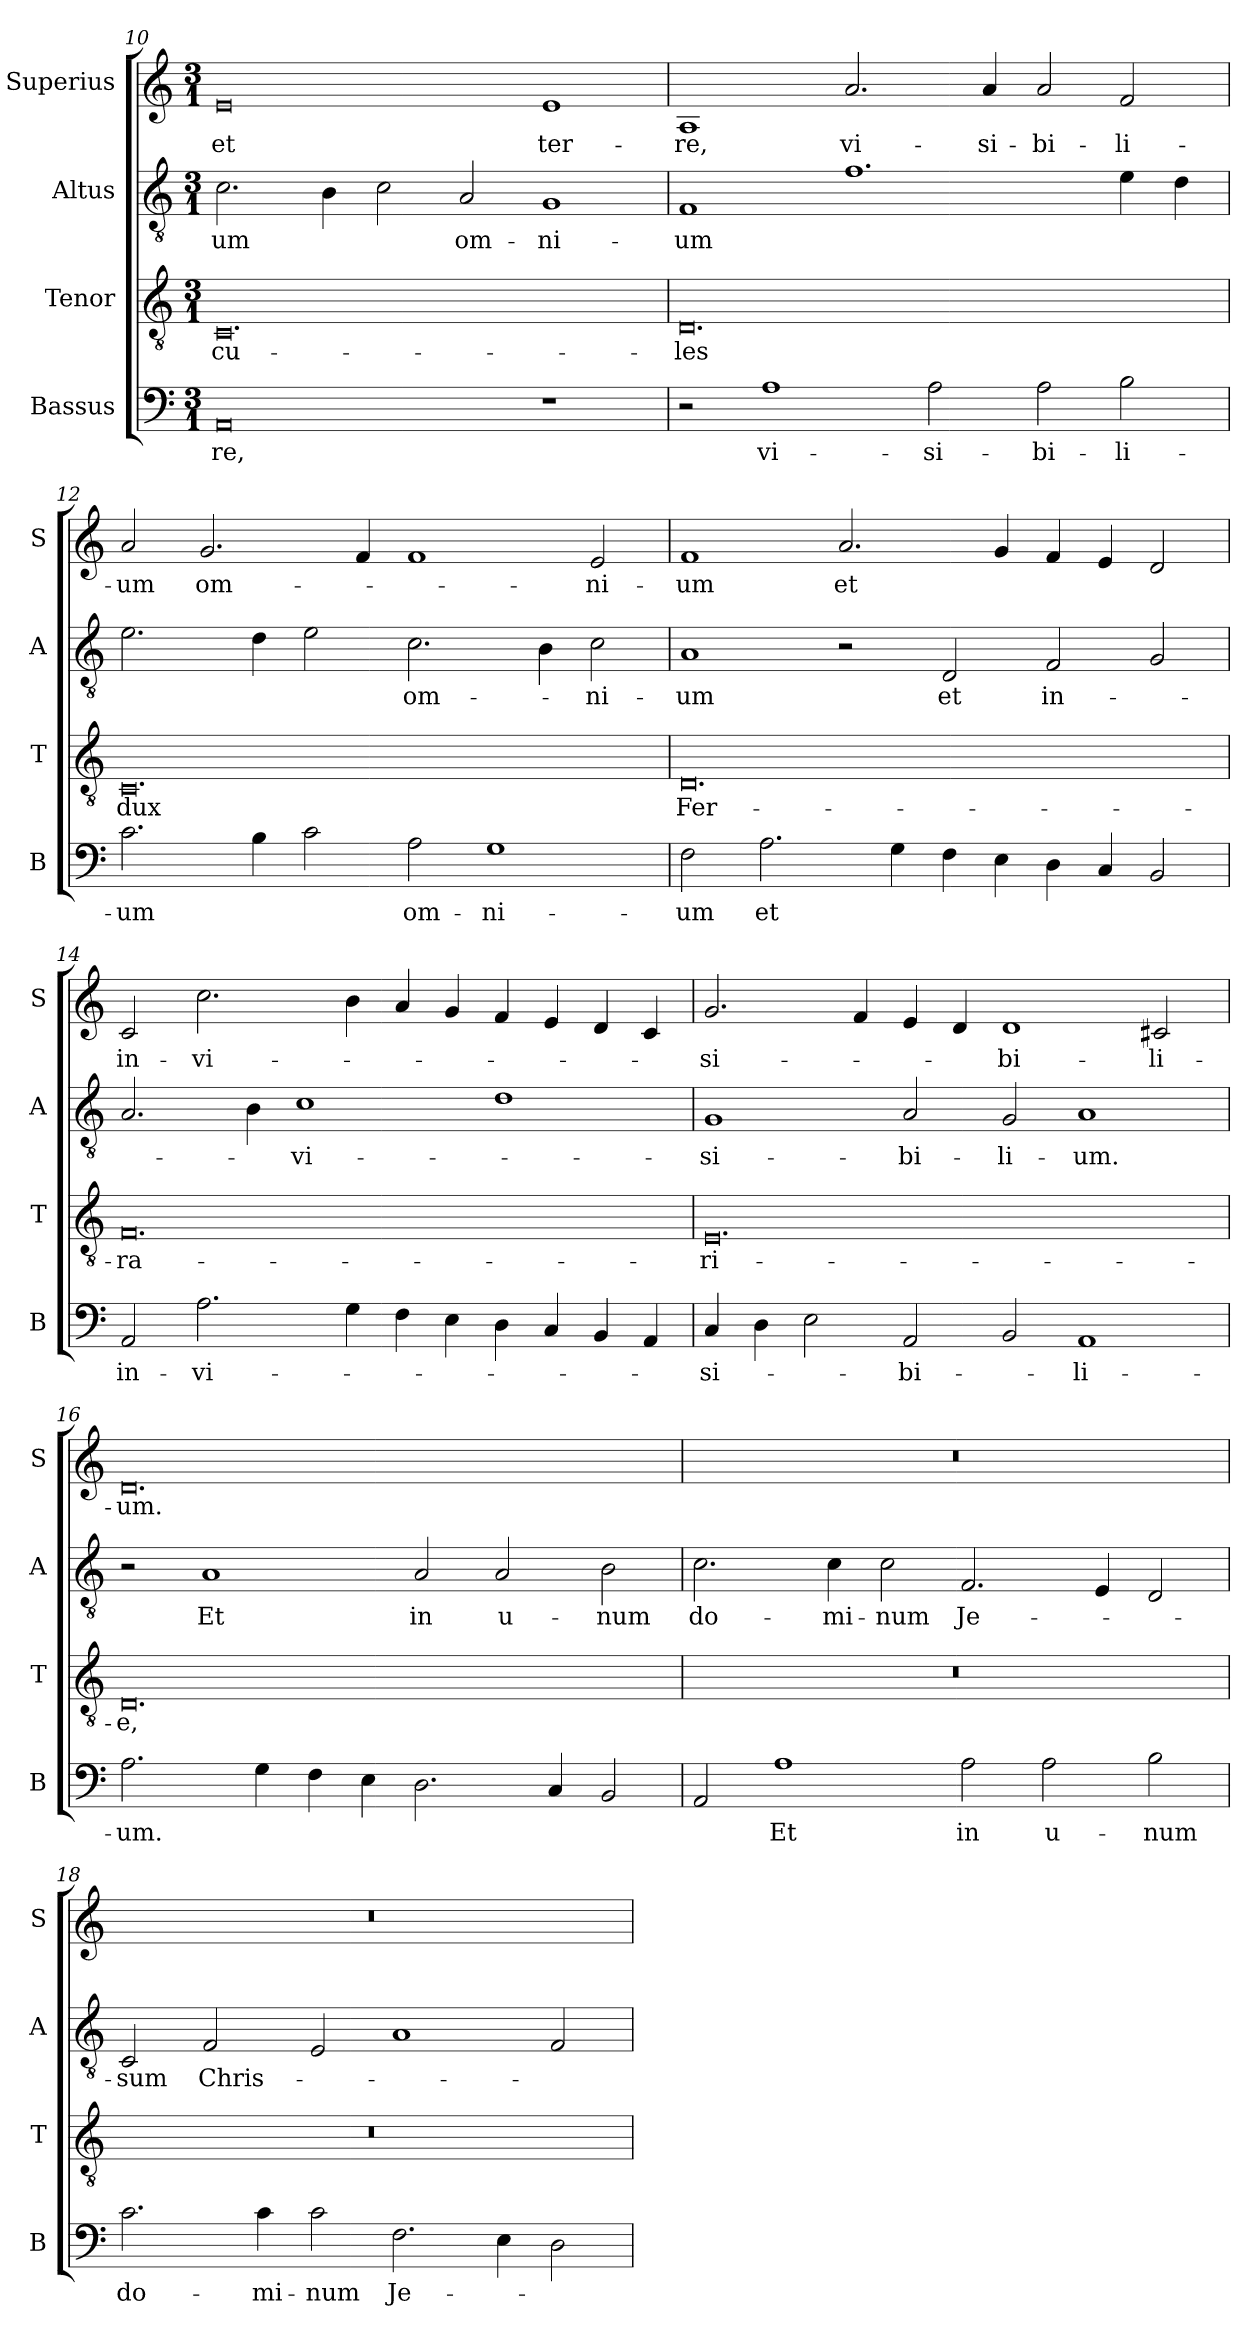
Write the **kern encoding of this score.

**kern	**text	**kern	**text	**kern	**text	**kern	**text
*part4	*part4	*part3	*part3	*part2	*part2	*part1	*part1
*staff4	*staff4	*staff3	*staff3	*staff2	*staff2	*staff1	*staff1
*I"Bassus	*	*I"Tenor	*	*I"Altus	*	*I"Superius	*
*I'B	*	*I'T	*	*I'A	*	*I'S	*
*clefF4	*	*clefGv2	*	*clefGv2	*	*clefG2	*
*k[]	*	*k[]	*	*k[]	*	*k[]	*
*M3/1	*	*M3/1	*	*M3/1	*	*M3/1	*
=10	=10	=10	=10	=10	=10	=10	=10
0AA	-re,	0.C	-cu-	2.c\	-um	0e	et
.	.	.	.	4B\	.	.	.
.	.	.	.	2c\	.	.	.
.	.	.	.	2A/	om-	.	.
1r	.	.	.	1G	-ni-	1e	ter-
=11	=11	=11	=11	=11	=11	=11	=11
2r	.	0.D	-les	1F	-um	1A	-re,
1A	vi-	.	.	.	.	.	.
.	.	.	.	1.f	.	2.a/	vi-
2A\	-si-	.	.	.	.	.	.
.	.	.	.	.	.	4a/	-si-
2A\	-bi-	.	.	.	.	2a/	-bi-
2B\	-li-	.	.	4e\	.	2f/	-li-
.	.	.	.	4d\	.	.	.
=12	=12	=12	=12	=12	=12	=12	=12
2.c\	-um	0.C	dux	2.e\	.	2a/	-um
.	.	.	.	.	.	2.g/	om-
4B\	.	.	.	4d\	.	.	.
2c\	.	.	.	2e\	.	.	.
.	.	.	.	.	.	4f/	.
2A\	om-	.	.	2.c\	om-	1f	.
1G	-ni-	.	.	.	.	.	.
.	.	.	.	4B\	.	.	.
.	.	.	.	2c\	-ni-	2e/	-ni-
=13	=13	=13	=13	=13	=13	=13	=13
2F\	-um	0.D	Fer-	1A	-um	1f	-um
2.A\	et	.	.	.	.	.	.
.	.	.	.	2r	.	2.a/	et
4G\	.	.	.	.	.	.	.
4F\	.	.	.	2D/	et	.	.
4E\	.	.	.	.	.	4g/	.
4D\	.	.	.	2F/	in-	4f/	.
4C/	.	.	.	.	.	4e/	.
2BB/	.	.	.	2G/	.	2d/	.
=14	=14	=14	=14	=14	=14	=14	=14
2AA/	in-	0.F	-ra-	2.A/	.	2c/	in-
2.A\	-vi-	.	.	.	.	2.cc\	-vi-
.	.	.	.	4B\	.	.	.
.	.	.	.	1c	-vi-	.	.
4G\	.	.	.	.	.	4b\	.
4F\	.	.	.	.	.	4a/	.
4E\	.	.	.	.	.	4g/	.
4D\	.	.	.	1d	.	4f/	.
4C/	.	.	.	.	.	4e/	.
4BB/	.	.	.	.	.	4d/	.
4AA/	.	.	.	.	.	4c/	.
=15	=15	=15	=15	=15	=15	=15	=15
4C/	-si-	0.E	-ri-	1G	-si-	2.g/	-si-
4D\	.	.	.	.	.	.	.
2E\	.	.	.	.	.	.	.
.	.	.	.	.	.	4f/	.
2AA/	-bi-	.	.	2A/	-bi-	4e/	.
.	.	.	.	.	.	4d/	.
2BB/	.	.	.	2G/	-li-	1d	-bi-
1AA	-li-	.	.	1A	-um.	.	.
.	.	.	.	.	.	2c#X/	-li-
=16	=16	=16	=16	=16	=16	=16	=16
2.A\	-um.	0.D	-e,	2r	.	0.d	-um.
.	.	.	.	1A	Et	.	.
4G\	.	.	.	.	.	.	.
4F\	.	.	.	.	.	.	.
4E\	.	.	.	.	.	.	.
2.D\	.	.	.	2A/	in	.	.
.	.	.	.	2A/	u-	.	.
4C/	.	.	.	.	.	.	.
2BB/	.	.	.	2B\	-num	.	.
=17	=17	=17	=17	=17	=17	=17	=17
2AA/	.	0.r	.	2.c\	do-	0.r	.
1A	Et	.	.	.	.	.	.
.	.	.	.	4c\	-mi-	.	.
.	.	.	.	2c\	-num	.	.
2A\	in	.	.	2.F/	Je-	.	.
2A\	u-	.	.	.	.	.	.
.	.	.	.	4E/	.	.	.
2B\	-num	.	.	2D/	.	.	.
=18	=18	=18	=18	=18	=18	=18	=18
2.c\	do-	0.r	.	2C/	-sum	0.r	.
.	.	.	.	2F/	Chris-	.	.
4c\	-mi-	.	.	.	.	.	.
2c\	-num	.	.	2E/	.	.	.
2.F\	Je-	.	.	1A	.	.	.
4E\	.	.	.	.	.	.	.
2D\	.	.	.	2F/	.	.	.
=	=	=	=	=	=	=	=
*-	*-	*-	*-	*-	*-	*-	*-
